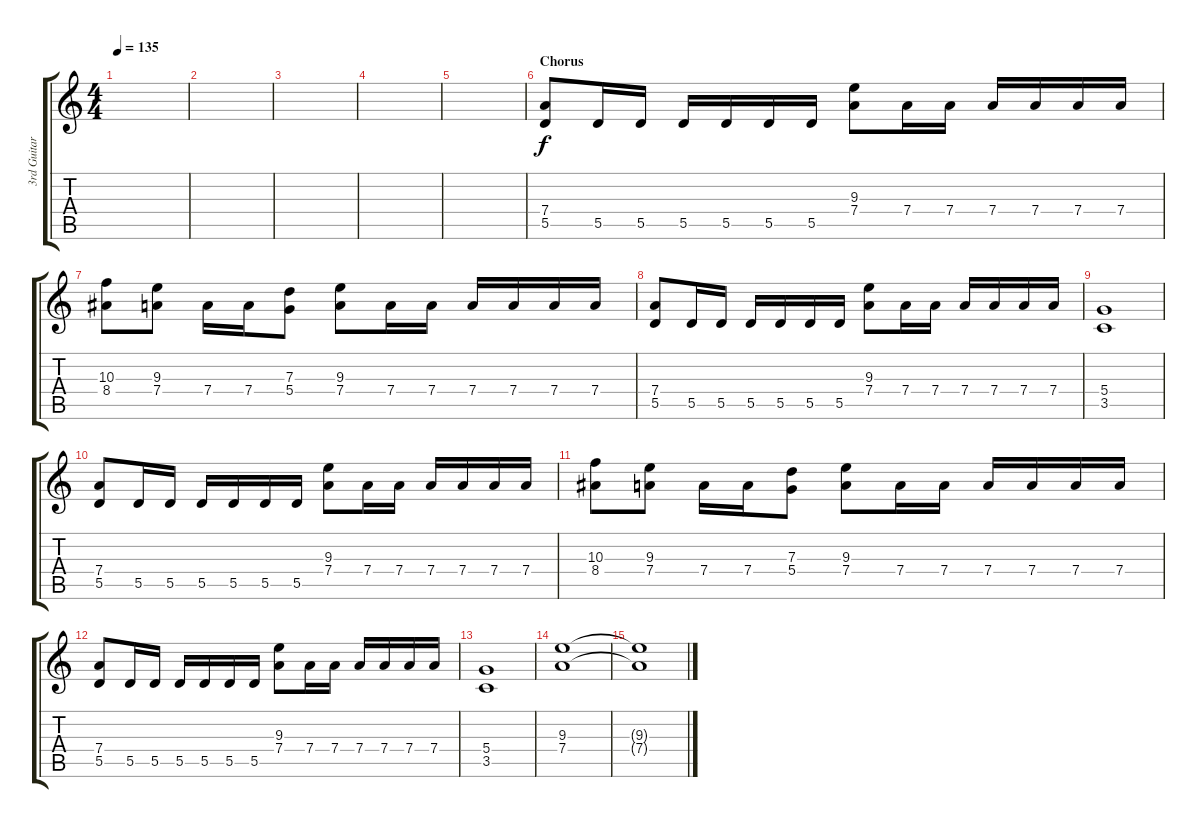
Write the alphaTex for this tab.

\track ("3rd Guitar" "3rd Guitar") {instrument distortionguitar}
\staff {score tabs}
\tuning (E4 B3 G3 D3 A2 E2) {hide}
\ts (4 4)
\tempo 135
\clef g2
\ks c
|
|
|
|
|
\section ("" "Chorus")
(7.4 5.5).8 5.5.16 5.5.16 5.5.16 5.5.16 5.5.16 5.5.16 (9.3 7.4).8 7.4.16 7.4.16 7.4.16 7.4.16 7.4.16 7.4.16 |
(10.3 8.4).8 (9.3 7.4).8 7.4.16 7.4.16 (7.3 5.4).8 (9.3 7.4).8 7.4.16 7.4.16 7.4.16 7.4.16 7.4.16 7.4.16 |
(7.4 5.5).8 5.5.16 5.5.16 5.5.16 5.5.16 5.5.16 5.5.16 (9.3 7.4).8 7.4.16 7.4.16 7.4.16 7.4.16 7.4.16 7.4.16 |
(5.4 3.5).1 |
(7.4 5.5).8 5.5.16 5.5.16 5.5.16 5.5.16 5.5.16 5.5.16 (9.3 7.4).8 7.4.16 7.4.16 7.4.16 7.4.16 7.4.16 7.4.16 |
(10.3 8.4).8 (9.3 7.4).8 7.4.16 7.4.16 (7.3 5.4).8 (9.3 7.4).8 7.4.16 7.4.16 7.4.16 7.4.16 7.4.16 7.4.16 |
(7.4 5.5).8 5.5.16 5.5.16 5.5.16 5.5.16 5.5.16 5.5.16 (9.3 7.4).8 7.4.16 7.4.16 7.4.16 7.4.16 7.4.16 7.4.16 |
(5.4 3.5).1 |
(9.3 7.4).1 |
(9.3{t} 7.4{t}).1
